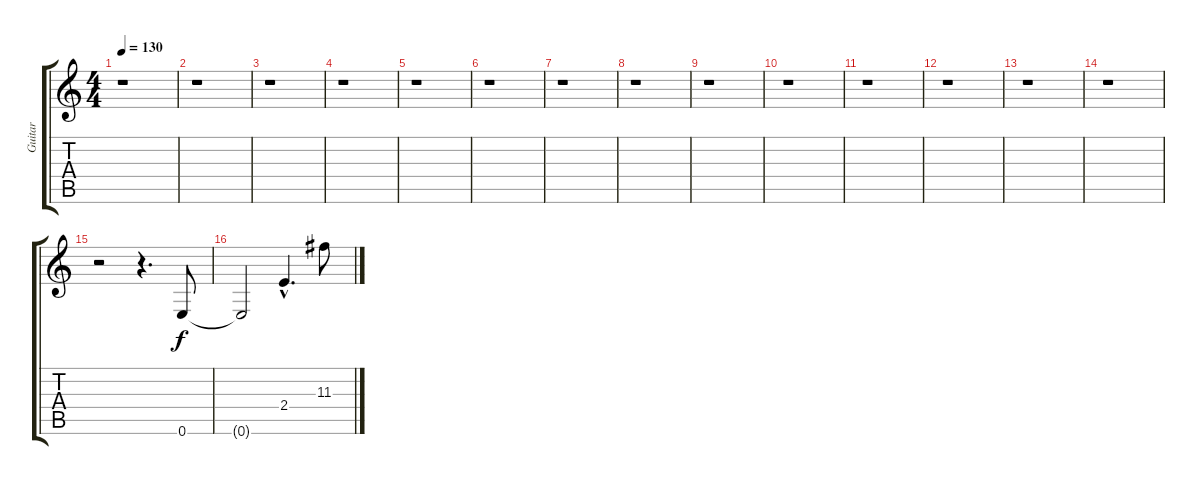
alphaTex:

\track ("Guitar" "Guitar") {instrument overdrivenguitar}
\staff {score tabs}
\tuning (E4 B3 G3 D3 A2 E2) {hide}
\ts (4 4)
\tempo 130
\clef g2
\ks c
r.1{dy f} |
r.1 |
r.1 |
r.1 |
r.1 |
r.1 |
r.1 |
r.1 |
r.1 |
r.1 |
r.1 |
r.1 |
r.1 |
r.1 |
r.2 r.4{d} 0.6.8 |
0.6{t}.2 2.4{hac}.4{d} 11.3.8
